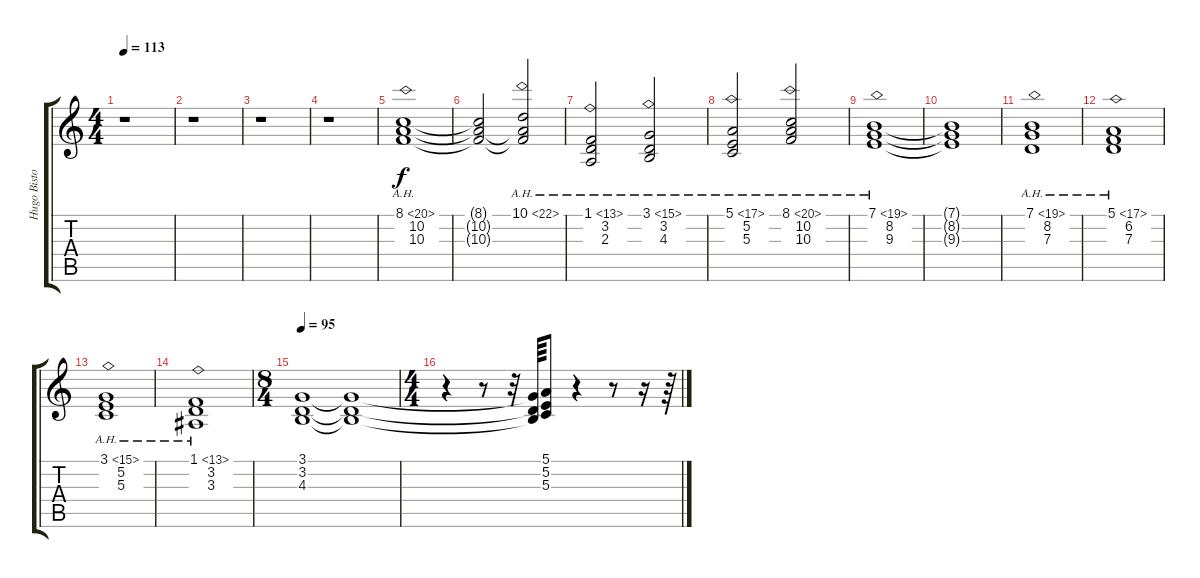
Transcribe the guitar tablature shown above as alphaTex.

\track ("Hugo Bistolfi" "Hugo Bisto") {instrument stringensemble1}
\staff {score tabs}
\tuning (E4 B3 G3 D3 A2 E2) {hide}
\ts (4 4)
\tempo 113
\clef g2
\ks c
r.1{dy f} |
r.1 |
r.1 |
r.1 |
(8.1{ah 12} 10.2 10.3).1 |
(8.1{t} 10.2{t} 10.3{t}).2 (10.1{ah 12} 10.2{t} 10.3{t}).2 |
(1.1{ah 12} 3.2 2.3).2 (3.1{ah 12} 3.2 4.3).2 |
(5.1{ah 12} 5.2 5.3).2 (8.1{ah 12} 10.2 10.3).2 |
(7.1{ah 12} 8.2 9.3).1 |
(7.1{t} 8.2{t} 9.3{t}).1 |
(7.1{ah 12} 8.2 7.3).1 |
(5.1{ah 12} 6.2 7.3).1 |
(3.1{ah 12} 5.2 5.3).1 |
(1.1{ah 12} 3.2 3.3).1 |
\ts (8 4)
\tempo 95
(3.1 3.2 4.3).1 (3.1{t} 3.2{t} 4.3{t}).1 |
\ts (4 4)
r.4 r.8 r.32 (3.1{t} 3.2{t} 4.3{t}).64 (5.1 5.2 5.3).8 r.4 r.8 r.16 r.64
